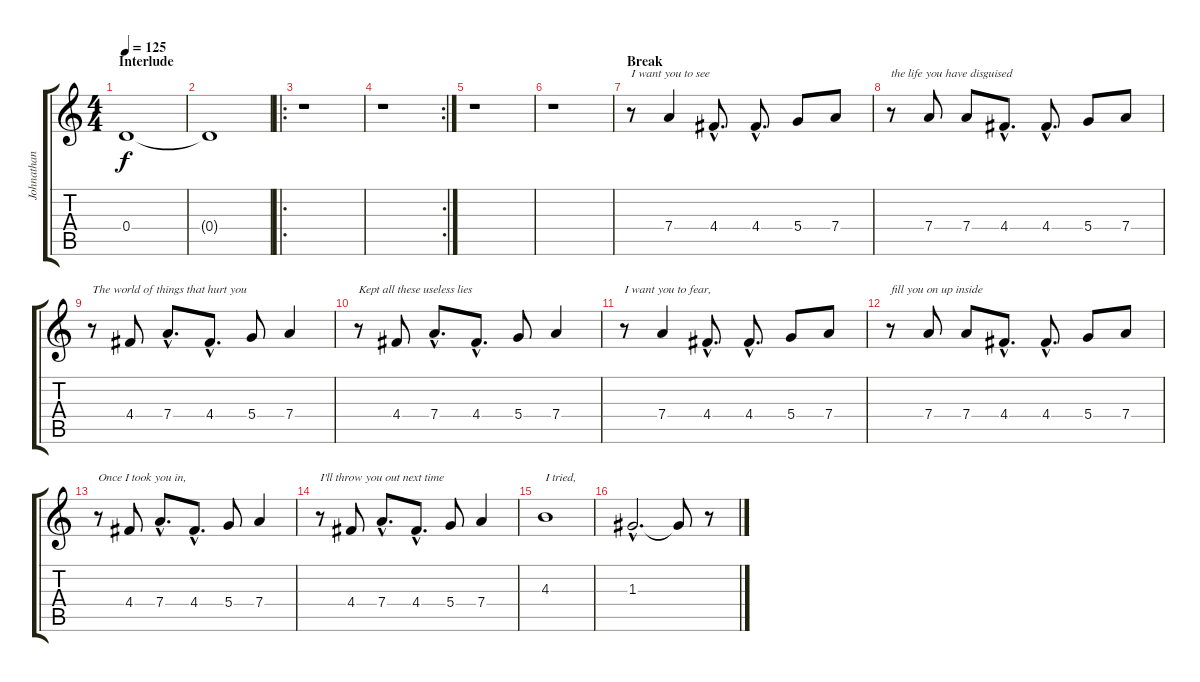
\track ("Johnathan Davis - Vocals" "Johnathan ") {instrument electricguitarmuted}
\staff {score tabs}
\tuning (E4 B3 G3 D3 A2 E2) {hide}
\ts (4 4)
\section ("" "Interlude")
\tempo 125
\clef g2
\ks c
0.4.1{dy f volume 6 instrument applause} |
0.4{t}.1 |
\ro
r.1 |
\rc 2
r.1 |
r.1 |
r.1 |
\section ("" "Break")
r.8{txt "I want you to see" volume 13 instrument electricguitarmuted} 7.4.4 4.4{hac}.8{d} 4.4{hac}.8{d} 5.4.8 7.4.8 |
r.8{txt "the life you have disguised "} 7.4.8 7.4.8 4.4{hac}.8{d} 4.4{hac}.8{d} 5.4.8 7.4.8 |
r.8{txt "The world of things that hurt you "} 4.4.8 7.4{hac}.8{d} 4.4{hac}.8{d} 5.4.8 7.4.4 |
r.8{txt "Kept all these useless lies "} 4.4.8 7.4{hac}.8{d} 4.4{hac}.8{d} 5.4.8 7.4.4 |
r.8{txt "I want you to fear,"} 7.4.4 4.4{hac}.8{d} 4.4{hac}.8{d} 5.4.8 7.4.8 |
r.8{txt "fill you on up inside "} 7.4.8 7.4.8 4.4{hac}.8{d} 4.4{hac}.8{d} 5.4.8 7.4.8 |
r.8{txt "Once I took you in,"} 4.4.8 7.4{hac}.8{d} 4.4{hac}.8{d} 5.4.8 7.4.4 |
r.8{txt "I'll throw you out next time "} 4.4.8 7.4{hac}.8{d} 4.4{hac}.8{d} 5.4.8 7.4.4 |
4.3.1{txt "I tried,"} |
1.3{hac}.2{d} 1.3{t}.8 r.8
